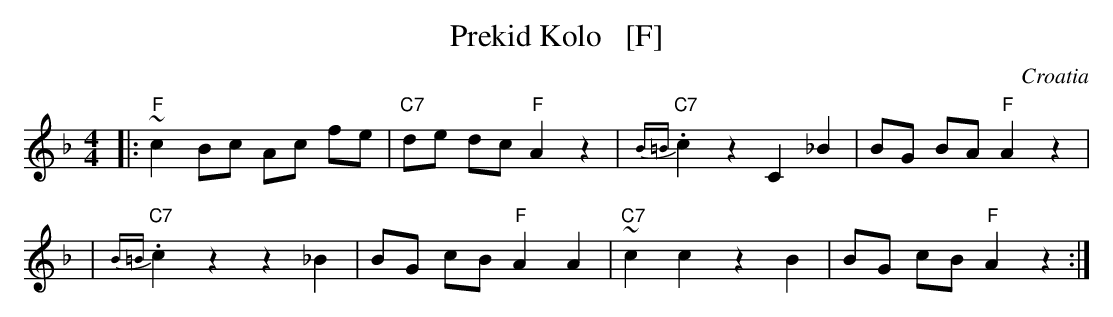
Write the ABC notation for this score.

X:1
T: Prekid Kolo   [F]
O: Croatia
M: 4/4
L: 1/8
K: F
|: "F"~c2 Bc Ac fe | "C7"de dc "F"A2 z2 \
| "C7"{B=B}.c2 z2 C2 _B2 | BG BA "F"A2 z2 |
| "C7"{B=B}.c2 z2 z2 _B2 | BG cB "F"A2 A2 \
| "C7"~c2 c2 z2 B2 | BG cB "F"A2 z2 :|
